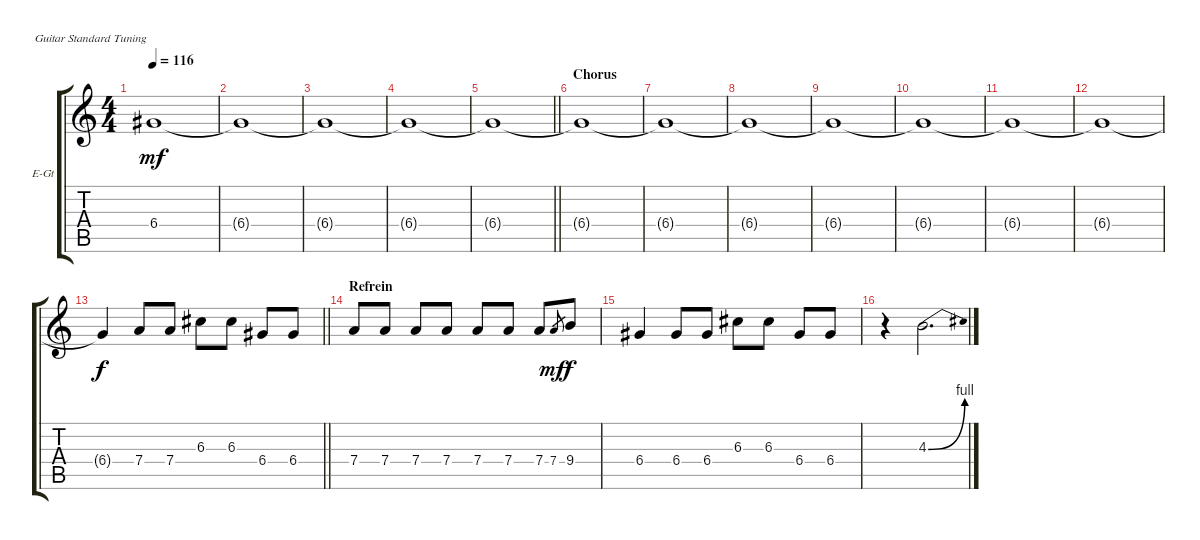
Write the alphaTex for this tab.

\bracketExtendMode groupsimilarinstruments
\firstSystemTrackNameOrientation horizontal
\otherSystemsTrackNameOrientation horizontal
\track ("Solo" "E-Gt") {instrument distortionguitar}
\staff {score tabs}
\tuning (E4 B3 G3 D3 A2 E2)
\ts (4 4)
\tempo 116
\clef g2
\ks c
6.4{t}.1{dy mf} |
6.4{t}.1 |
6.4{t}.1 |
6.4{t}.1 |
\barLineRight lightlight
6.4{t}.1 |
\section ("" "Chorus")
6.4{t}.1 |
6.4{t}.1 |
6.4{t}.1 |
6.4{t}.1 |
6.4{t}.1 |
6.4{t}.1 |
6.4{t}.1 |
\barLineRight lightlight
6.4{t}.4{dy f} 7.4.8 7.4.8 6.3.8 6.3.8 6.4.8 6.4.8 |
\section ("" "Refrein")
7.4.8 7.4.8 7.4.8 7.4.8 7.4.8 7.4.8 7.4.8 7.4.8{gr dy mf} 9.4.8{dy f} |
6.4.4 6.4.8 6.4.8 6.3.8 6.3.8 6.4.8 6.4.8 |
r.4 4.3{be (bend 0 0 60 4)}.2{d}
